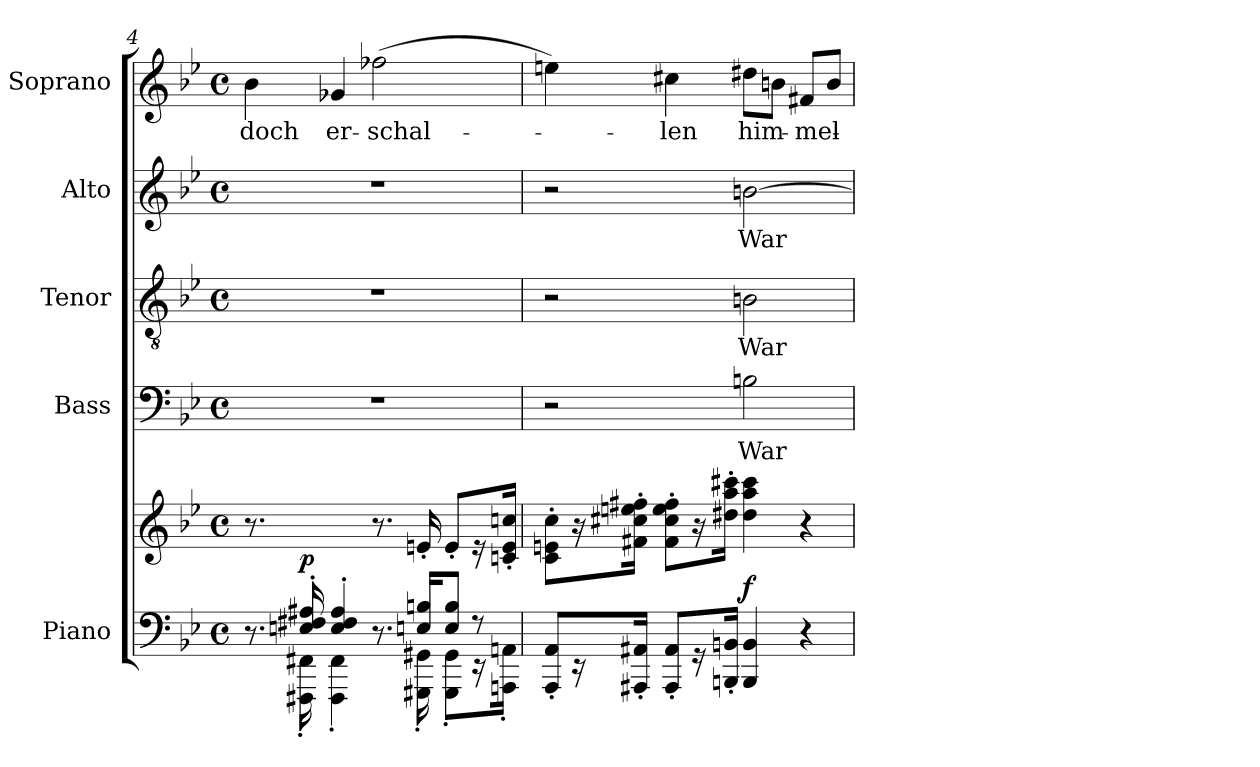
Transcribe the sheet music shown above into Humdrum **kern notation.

**kern	**kern	**dynam	**kern	**text	**kern	**text	**kern	**text	**kern	**text
*part5	*part5	*part5	*part4	*part4	*part3	*part3	*part2	*part2	*part1	*part1
*staff6	*staff5	*staff5/6	*staff4	*staff4	*staff3	*staff3	*staff2	*staff2	*staff1	*staff1
*I"Piano	*	*	*I"Bass	*	*I"Tenor	*	*I"Alto	*	*I"Soprano	*
*I'Pno	*	*	*	*	*	*	*	*	*	*
*clefF4	*clefG2	*	*clefF4	*	*clefGv2	*	*clefG2	*	*clefG2	*
*k[b-e-]	*k[b-e-]	*	*k[b-e-]	*	*k[b-e-]	*	*k[b-e-]	*	*k[b-e-]	*
*M4/4	*M4/4	*	*M4/4	*	*M4/4	*	*M4/4	*	*M4/4	*
*met(c)	*met(c)	*	*met(c)	*	*met(c)	*	*met(c)	*	*met(c)	*
=4	=4	=4	=4	=4	=4	=4	=4	=4	=4	=4
*^	*	*	*	*	*	*	*	*	*	*
!	!	!	!	!	!	!	!	!	!	!	!LO:LY:b
8.ryy	8.r	8.r	.	1r	.	1r	.	1r	.	4b-\	doch
!	!	!	!LO:DY:a=2	!	!	!	!	!	!	!	!
16En/' 16F#X/' 16A#X/'	16FFF#X\' 16FF#X\'	16ryy	p	.	.	.	.	.	.	.	.
!	!	!	!	!	!	!	!	!	!	!	!LO:LY:b
4E/' 4F#/' 4A#/'	4FFF#\' 4FF#\'	4ryy	.	.	.	.	.	.	.	4g-X/	er-
!	!	!	!	!	!	!	!	!	!	!	!LO:LY:b
8.ryy	8.r	8.r	.	.	.	.	.	.	.	(>2ff-X\	-schal-
16En/ 16Bn/KL	16GGG#X\' 16GG#X\'	16en'/	.	.	.	.	.	.	.	.	.
8E/ 8B/J	8GGG#\' 8GG#\'L	8e'/L	.	.	.	.	.	.	.	.	.
8r	16r	16r	.	.	.	.	.	.	.	.	.
.	16AAAn\' 16AAn\'Jk	16cn/' 16e/' 16ccn/'Jk	.	.	.	.	.	.	.	.	.
*v	*v	*	*	*	*	*	*	*	*	*	*
!!LO:LB:g=z
=5	=5	=5	=5	=5	=5	=5	=5	=5	=5	=5
8AAA/' 8AA/'L	8c\' 8en\' 8cc\'L	.	2r	.	2r	.	2r	.	4een\)	.
16r	16r	.	.	.	.	.	.	.	.	.
16AAA#X/' 16AA#X/'Jk	16f#X\' 16cc#X\' 16een\' 16ff#X\'Jk	.	.	.	.	.	.	.	.	.
!	!	!	!	!	!	!	!	!	!	!LO:LY:b
8AAA#/' 8AA#/'L	8f#\' 8cc#\' 8ee\' 8ff#\'L	.	.	.	.	.	.	.	4cc#X\	-len
16r	16r	.	.	.	.	.	.	.	.	.
16BBBn/' 16BBn/'Jk	16dd#X\' 16aa\' 16ccc#X\'Jk	.	.	.	.	.	.	.	.	.
!	!	!LO:DY:a=2	!	!LO:LY:b	!	!LO:LY:b	!	!LO:LY:b	!	!LO:LY:b
4BBB/ 4BB/	4dd#\ 4aa\ 4ccc#\	f	2Bn\	War-	2Bn\	War-	[2bn\	War-	8dd#X\L	him-
.	.	.	.	.	.	.	.	.	8bn\J	.
!	!	!	!	!	!	!	!	!	!	!LO:LY:b
4r	4r	.	.	.	.	.	.	.	8f#X/L	-mel-
.	.	.	.	.	.	.	.	.	8b/J	.
=	=	=	=	=	=	=	=	=	=	=
*-	*-	*-	*-	*-	*-	*-	*-	*-	*-	*-
